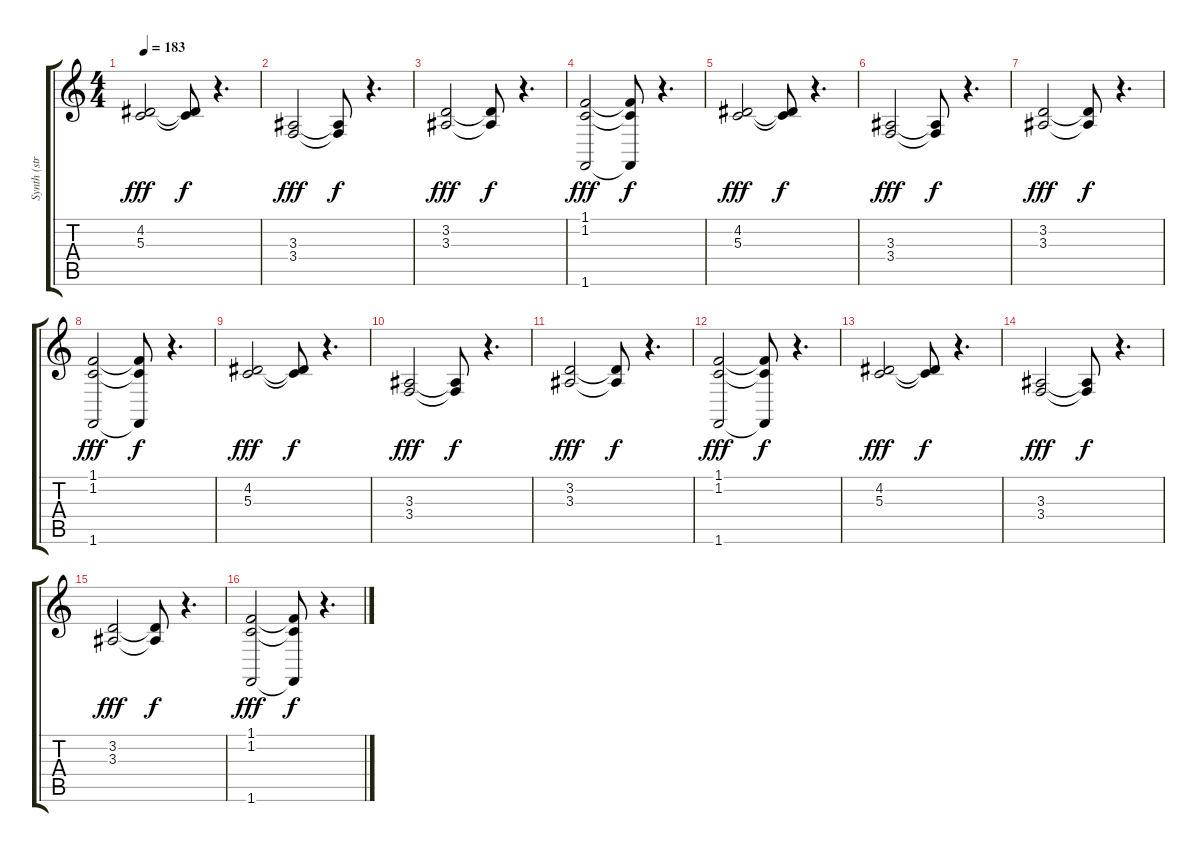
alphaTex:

\track ("Synth (strings) / Main melody" "Synth (str") {instrument stringensemble2}
\staff {score tabs}
\tuning (E4 B3 G3 D3 A2 E2) {hide}
\ts (4 4)
\tempo 183
\clef g2
\ks c
(4.2 5.3).2{dy fff} (4.2{t} 5.3{t}).8{dy f} r.4{d} |
(3.3 3.4).2{dy fff} (3.3{t} 3.4{t}).8{dy f} r.4{d} |
(3.2 3.3).2{dy fff} (3.2{t} 3.3{t}).8{dy f} r.4{d} |
(1.1 1.2 1.6).2{dy fff} (1.1{t} 1.2{t} 1.6{t}).8{dy f} r.4{d} |
(4.2 5.3).2{dy fff} (4.2{t} 5.3{t}).8{dy f} r.4{d} |
(3.3 3.4).2{dy fff} (3.3{t} 3.4{t}).8{dy f} r.4{d} |
(3.2 3.3).2{dy fff} (3.2{t} 3.3{t}).8{dy f} r.4{d} |
(1.1 1.2 1.6).2{dy fff} (1.1{t} 1.2{t} 1.6{t}).8{dy f} r.4{d} |
(4.2 5.3).2{dy fff} (4.2{t} 5.3{t}).8{dy f} r.4{d} |
(3.3 3.4).2{dy fff} (3.3{t} 3.4{t}).8{dy f} r.4{d} |
(3.2 3.3).2{dy fff} (3.2{t} 3.3{t}).8{dy f} r.4{d} |
(1.1 1.2 1.6).2{dy fff} (1.1{t} 1.2{t} 1.6{t}).8{dy f} r.4{d} |
(4.2 5.3).2{dy fff} (4.2{t} 5.3{t}).8{dy f} r.4{d} |
(3.3 3.4).2{dy fff} (3.3{t} 3.4{t}).8{dy f} r.4{d} |
(3.2 3.3).2{dy fff} (3.2{t} 3.3{t}).8{dy f} r.4{d} |
(1.1 1.2 1.6).2{dy fff} (1.1{t} 1.2{t} 1.6{t}).8{dy f} r.4{d}
